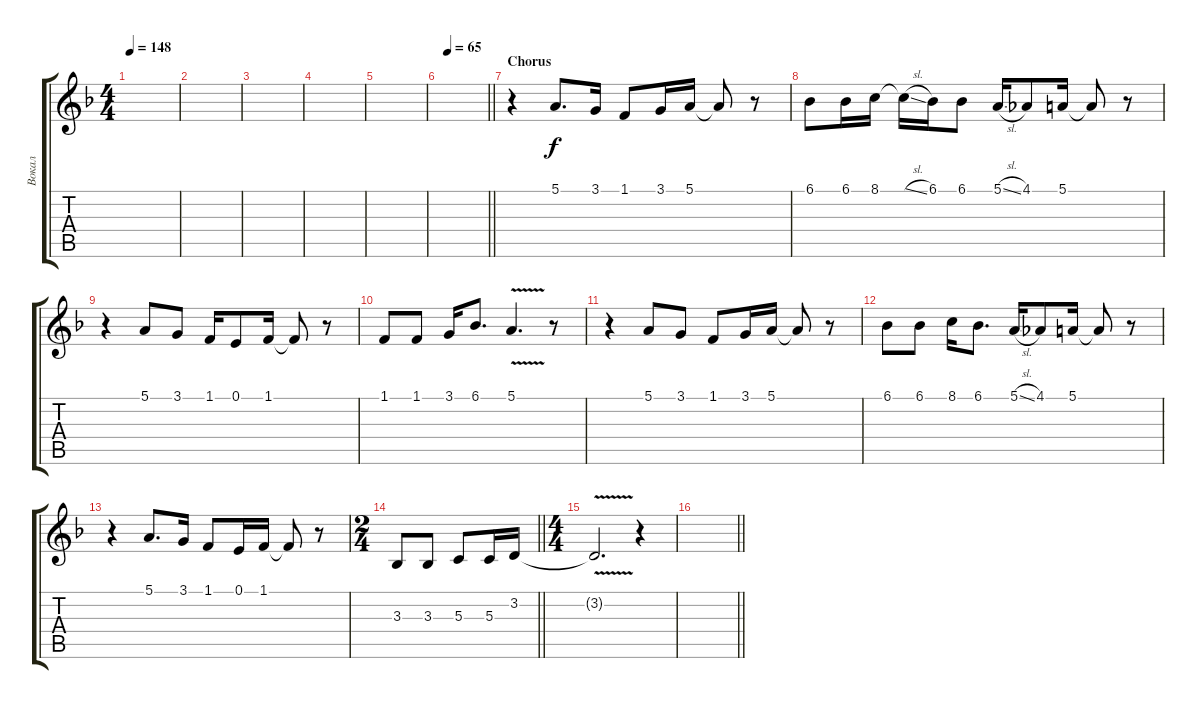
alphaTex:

\track ("Вокал" "Вокал") {instrument fx5brightness}
\staff {score tabs}
\tuning (E4 B3 G3 D3 A2 D2) {hide}
\ts (4 4)
\tempo 148
\clef g2
\ks dminor
|
|
|
|
|
\tempo (65 0.16666666666666666)
\barLineRight lightlight
|
\section ("" "Chorus")
r.4 5.1.8{d} 3.1.16 1.1.8 3.1.16 5.1.16 5.1{t}.8 r.8 |
6.1.8 6.1.16 8.1.16 8.1{sl t}.16 6.1.16 6.1.8 5.1{sl}.16 4.1.8 5.1.16 5.1{t}.8 r.8 |
r.4 5.1.8 3.1.8 1.1.16 0.1.8 1.1.16 1.1{t}.8 r.8 |
1.1.8 1.1.8 3.1.16 6.1.8{d} 5.1{v}.4{d} r.8 |
r.4 5.1.8 3.1.8 1.1.8 3.1.16 5.1.16 5.1{t}.8 r.8 |
6.1.8 6.1.8 8.1.16 6.1.8{d} 5.1{sl}.16 4.1.8 5.1.16 5.1{t}.8 r.8 |
r.4 5.1.8{d} 3.1.16 1.1.8 0.1.16 1.1.16 1.1{t}.8 r.8 |
\ts (2 4)
\barLineRight lightlight
3.3.8 3.3.8 5.3.8 5.3.16 3.2.16 |
\ts (4 4)
3.2{v t}.2{d} r.4 |
\barLineRight lightlight
